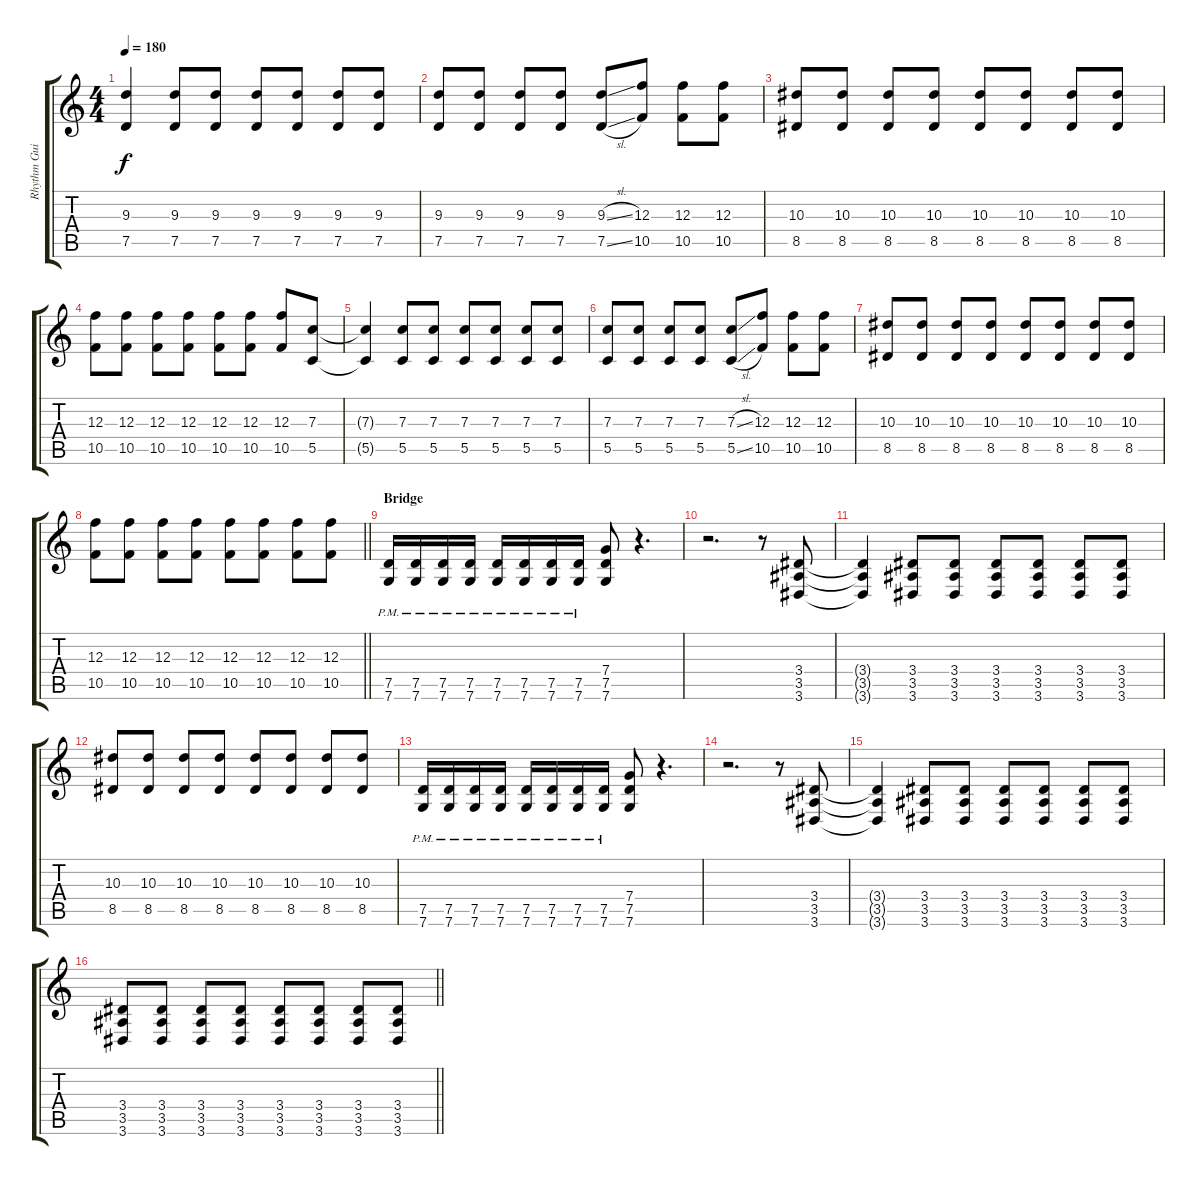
\track ("Rhythm Guitar" "Rhythm Gui") {solo instrument distortionguitar}
\staff {score tabs}
\tuning (D4 A3 F3 C3 G2 C2) {hide}
\ts (4 4)
\tempo 180
\clef g2
\ks c
(9.3{t} 7.5{t}).4{dy f} (9.3 7.5).8 (9.3 7.5).8 (9.3 7.5).8 (9.3 7.5).8 (9.3 7.5).8 (9.3 7.5).8 |
(9.3 7.5).8 (9.3 7.5).8 (9.3 7.5).8 (9.3 7.5).8 (9.3{sl} 7.5{sl}).8 (12.3 10.5).8 (12.3 10.5).8 (12.3 10.5).8 |
(10.3 8.5).8 (10.3 8.5).8 (10.3 8.5).8 (10.3 8.5).8 (10.3 8.5).8 (10.3 8.5).8 (10.3 8.5).8 (10.3 8.5).8 |
(12.3 10.5).8 (12.3 10.5).8 (12.3 10.5).8 (12.3 10.5).8 (12.3 10.5).8 (12.3 10.5).8 (12.3 10.5).8 (7.3 5.5).8 |
(7.3{t} 5.5{t}).4 (7.3 5.5).8 (7.3 5.5).8 (7.3 5.5).8 (7.3 5.5).8 (7.3 5.5).8 (7.3 5.5).8 |
(7.3 5.5).8 (7.3 5.5).8 (7.3 5.5).8 (7.3 5.5).8 (7.3{sl} 5.5{sl}).8 (12.3 10.5).8 (12.3 10.5).8 (12.3 10.5).8 |
(10.3 8.5).8 (10.3 8.5).8 (10.3 8.5).8 (10.3 8.5).8 (10.3 8.5).8 (10.3 8.5).8 (10.3 8.5).8 (10.3 8.5).8 |
\barLineRight lightlight
(12.3 10.5).8 (12.3 10.5).8 (12.3 10.5).8 (12.3 10.5).8 (12.3 10.5).8 (12.3 10.5).8 (12.3 10.5).8 (12.3 10.5).8 |
\section ("" "Bridge")
(7.5{pm} 7.6{pm}).16 (7.5{pm} 7.6{pm}).16 (7.5{pm} 7.6{pm}).16 (7.5{pm} 7.6{pm}).16 (7.5{pm} 7.6{pm}).16 (7.5{pm} 7.6{pm}).16 (7.5{pm} 7.6{pm}).16 (7.5{pm} 7.6{pm}).16 (7.4 7.5 7.6).8 r.4{d} |
r.2{d} r.8 (3.4 3.5 3.6).8 |
(3.4{t} 3.5{t} 3.6{t}).4 (3.4 3.5 3.6).8 (3.4 3.5 3.6).8 (3.4 3.5 3.6).8 (3.4 3.5 3.6).8 (3.4 3.5 3.6).8 (3.4 3.5 3.6).8 |
(10.3 8.5).8 (10.3 8.5).8 (10.3 8.5).8 (10.3 8.5).8 (10.3 8.5).8 (10.3 8.5).8 (10.3 8.5).8 (10.3 8.5).8 |
(7.5{pm} 7.6{pm}).16 (7.5{pm} 7.6{pm}).16 (7.5{pm} 7.6{pm}).16 (7.5{pm} 7.6{pm}).16 (7.5{pm} 7.6{pm}).16 (7.5{pm} 7.6{pm}).16 (7.5{pm} 7.6{pm}).16 (7.5{pm} 7.6{pm}).16 (7.4 7.5 7.6).8 r.4{d} |
r.2{d} r.8 (3.4 3.5 3.6).8 |
(3.4{t} 3.5{t} 3.6{t}).4 (3.4 3.5 3.6).8 (3.4 3.5 3.6).8 (3.4 3.5 3.6).8 (3.4 3.5 3.6).8 (3.4 3.5 3.6).8 (3.4 3.5 3.6).8 |
\barLineRight lightlight
(3.4 3.5 3.6).8 (3.4 3.5 3.6).8 (3.4 3.5 3.6).8 (3.4 3.5 3.6).8 (3.4 3.5 3.6).8 (3.4 3.5 3.6).8 (3.4 3.5 3.6).8 (3.4 3.5 3.6).8
